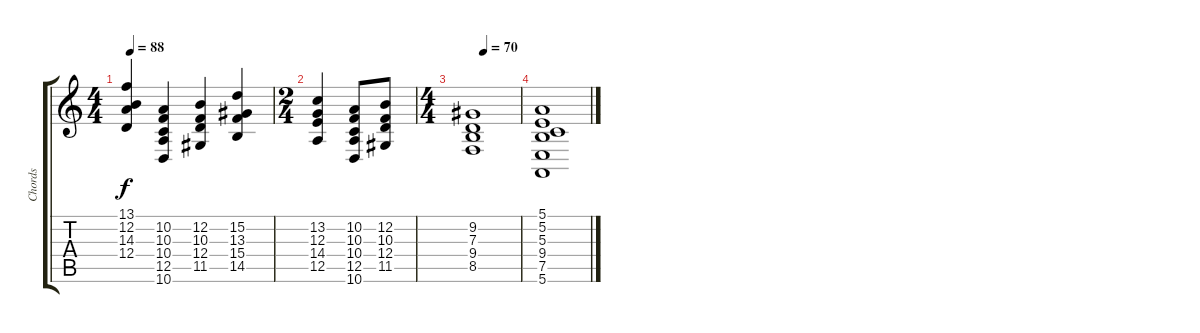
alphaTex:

\track ("Chords" "Chords") {instrument harpsichord}
\staff {score tabs}
\tuning (E4 B3 G3 D3 A2 E2) {hide}
\ts (4 4)
\tempo 88
\clef g2
\ks aminor
(13.1 12.2 14.3 12.4).4{dy f} (10.2 10.3 10.4 12.5 10.6).4 (12.2 10.3 12.4 11.5).4 (15.2 13.3 15.4 14.5).4 |
\ts (2 4)
(13.2 12.3 14.4 12.5).4 (10.2 10.3 10.4 12.5 10.6).8 (12.2 10.3 12.4 11.5).8 |
\ts (4 4)
\tempo (70 0.25)
(9.2 7.3 9.4 8.5).1 |
(5.1 5.2 5.3 9.4 7.5 5.6).1
